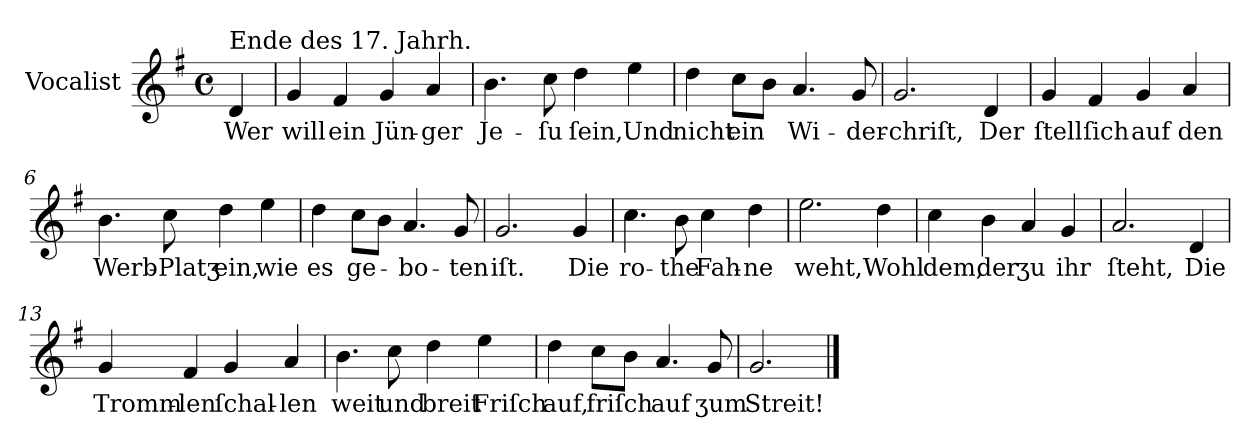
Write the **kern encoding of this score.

**kern	**text
*part1	*part1
*staff1	*staff1
*I"Vocalist	*
*k[f#]	*
*G:	*
*M4/4	*
*met(c)	*
=	=
!LO:TX:a:t=Ende des 17. Jahrh.	!
4d	Wer
=1	=1
4g	will
4f#	ein
4g	Jün-
4a	-ger
=2	=2
4.b	Je-
8cc	-ſu
4dd	ſein,
4ee	Und
=3	=3
4dd	nicht
8ccL	ein
8bJ	.
4.a	Wi-
8g	-der-
=4	=4
2.g	-chriſt,
4d	Der
=5	=5
4g	ſtell
4f#	ſich
4g	auf
4a	den
=6	=6
4.b	Werb-
8cc	-Platʒ
4dd	ein,
4ee	wie
=7	=7
4dd	es
8ccL	ge-
8bJ	.
4.a	-bo-
8g	-ten
=8	=8
2.g	iſt.
4g	Die
=9	=9
4.cc	ro-
8b	-the
4cc	Fah-
4dd	-ne
=10	=10
2.ee	weht,
4dd	Wohl
=11	=11
4cc	dem,
4b	der
4a	ʒu
4g	ihr
=12	=12
2.a	ſteht,
4d	Die
=13	=13
4g	Tromm-
4f#	-len
4g	ſchal-
4a	-len
=14	=14
4.b	weit
8cc	und
4dd	breit
4ee	Friſch
=15	=15
4dd	auf,
8ccL	friſch
8bJ	.
4.a	auf
8g	ʒum
=16	=16
2.g	Streit!
==	==
*-	*-
